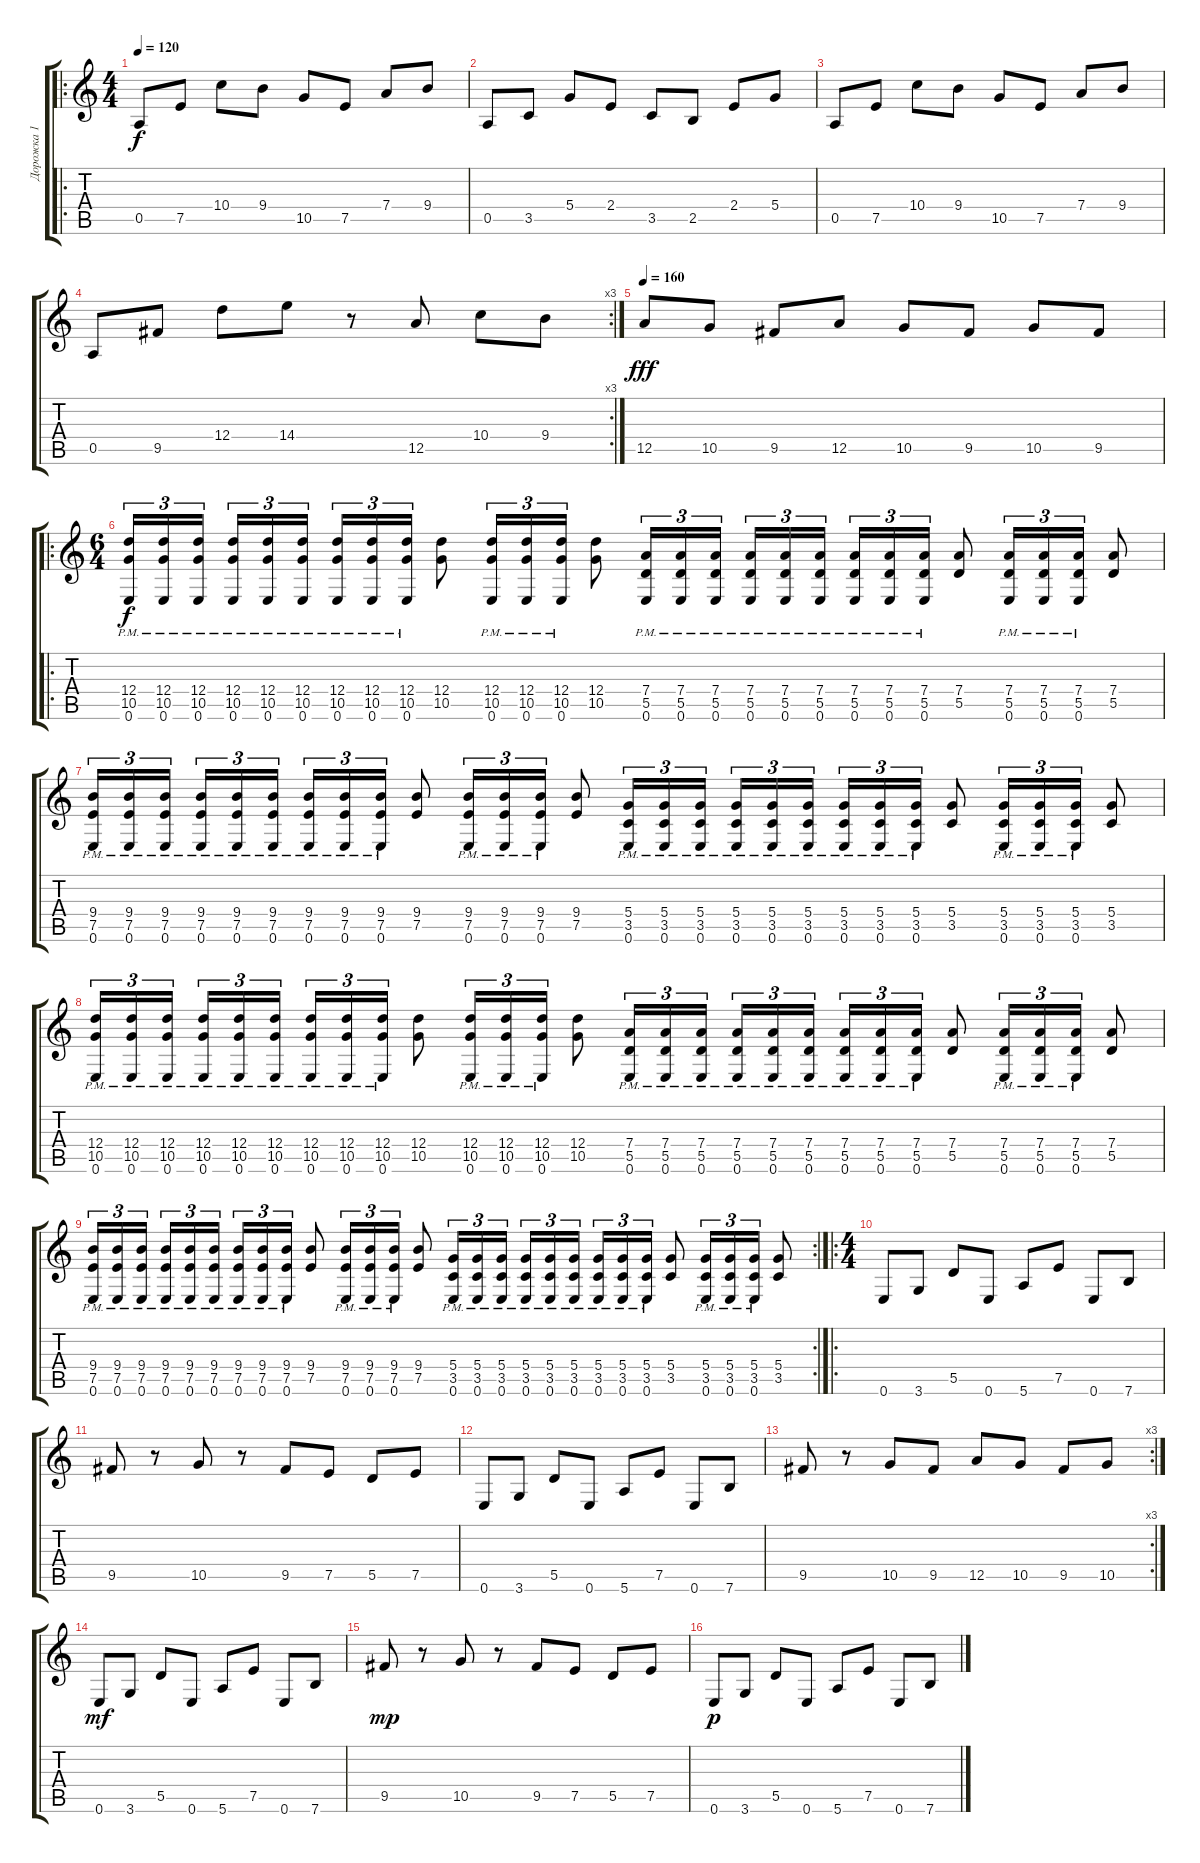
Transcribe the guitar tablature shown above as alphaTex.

\track ("Дорожка 1" "Дорожка 1") {instrument distortionguitar}
\staff {score tabs}
\tuning (E4 B3 G3 D3 A2 E2) {hide}
\ro
\ts (4 4)
\tempo 120
\clef g2
\ks c
0.5.8{dy f} 7.5.8 10.4.8 9.4.8 10.5.8 7.5.8 7.4.8 9.4.8 |
0.5.8 3.5.8 5.4.8 2.4.8 3.5.8 2.5.8 2.4.8 5.4.8 |
0.5.8 7.5.8 10.4.8 9.4.8 10.5.8 7.5.8 7.4.8 9.4.8 |
\rc 3
0.5.8 9.5.8 12.4.8 14.4.8 r.8 12.5.8 10.4.8 9.4.8 |
\tempo 160
12.5.8{dy fff} 10.5.8 9.5.8 12.5.8 10.5.8 9.5.8 10.5.8 9.5.8 |
\ro
\ts (6 4)
(12.4{pm} 10.5{pm} 0.6{pm}).16{tu (3 2) dy f} (12.4{pm} 10.5{pm} 0.6{pm}).16{tu (3 2)} (12.4{pm} 10.5{pm} 0.6{pm}).16{tu (3 2) beam splitsecondary} (12.4{pm} 10.5{pm} 0.6{pm}).16{tu (3 2)} (12.4{pm} 10.5{pm} 0.6{pm}).16{tu (3 2)} (12.4{pm} 10.5{pm} 0.6{pm}).16{tu (3 2) beam splitsecondary} (12.4{pm} 10.5{pm} 0.6{pm}).16{tu (3 2)} (12.4{pm} 10.5{pm} 0.6{pm}).16{tu (3 2)} (12.4{pm} 10.5{pm} 0.6{pm}).16{tu (3 2)} (12.4 10.5).8 (12.4{pm} 10.5{pm} 0.6{pm}).16{tu (3 2)} (12.4{pm} 10.5{pm} 0.6{pm}).16{tu (3 2)} (12.4{pm} 10.5{pm} 0.6{pm}).16{tu (3 2)} (12.4 10.5).8 (7.4{pm} 5.5{pm} 0.6{pm}).16{tu (3 2)} (7.4{pm} 5.5{pm} 0.6{pm}).16{tu (3 2)} (7.4{pm} 5.5{pm} 0.6{pm}).16{tu (3 2) beam splitsecondary} (7.4{pm} 5.5{pm} 0.6{pm}).16{tu (3 2)} (7.4{pm} 5.5{pm} 0.6{pm}).16{tu (3 2)} (7.4{pm} 5.5{pm} 0.6{pm}).16{tu (3 2) beam splitsecondary} (7.4{pm} 5.5{pm} 0.6{pm}).16{tu (3 2)} (7.4{pm} 5.5{pm} 0.6{pm}).16{tu (3 2)} (7.4{pm} 5.5{pm} 0.6{pm}).16{tu (3 2)} (7.4 5.5).8 (7.4{pm} 5.5{pm} 0.6{pm}).16{tu (3 2)} (7.4{pm} 5.5{pm} 0.6{pm}).16{tu (3 2)} (7.4{pm} 5.5{pm} 0.6{pm}).16{tu (3 2)} (7.4 5.5).8 |
(9.4{pm} 7.5{pm} 0.6{pm}).16{tu (3 2)} (9.4{pm} 7.5{pm} 0.6{pm}).16{tu (3 2)} (9.4{pm} 7.5{pm} 0.6{pm}).16{tu (3 2) beam splitsecondary} (9.4{pm} 7.5{pm} 0.6{pm}).16{tu (3 2)} (9.4{pm} 7.5{pm} 0.6{pm}).16{tu (3 2)} (9.4{pm} 7.5{pm} 0.6{pm}).16{tu (3 2) beam splitsecondary} (9.4{pm} 7.5{pm} 0.6{pm}).16{tu (3 2)} (9.4{pm} 7.5{pm} 0.6{pm}).16{tu (3 2)} (9.4{pm} 7.5{pm} 0.6{pm}).16{tu (3 2)} (9.4 7.5).8 (9.4{pm} 7.5{pm} 0.6{pm}).16{tu (3 2)} (9.4{pm} 7.5{pm} 0.6{pm}).16{tu (3 2)} (9.4{pm} 7.5{pm} 0.6{pm}).16{tu (3 2)} (9.4 7.5).8 (5.4{pm} 3.5{pm} 0.6{pm}).16{tu (3 2)} (5.4{pm} 3.5{pm} 0.6{pm}).16{tu (3 2)} (5.4{pm} 3.5{pm} 0.6{pm}).16{tu (3 2) beam splitsecondary} (5.4{pm} 3.5{pm} 0.6{pm}).16{tu (3 2)} (5.4{pm} 3.5{pm} 0.6{pm}).16{tu (3 2)} (5.4{pm} 3.5{pm} 0.6{pm}).16{tu (3 2) beam splitsecondary} (5.4{pm} 3.5{pm} 0.6{pm}).16{tu (3 2)} (5.4{pm} 3.5{pm} 0.6{pm}).16{tu (3 2)} (5.4{pm} 3.5{pm} 0.6{pm}).16{tu (3 2)} (5.4 3.5).8 (5.4{pm} 3.5{pm} 0.6{pm}).16{tu (3 2)} (5.4{pm} 3.5{pm} 0.6{pm}).16{tu (3 2)} (5.4{pm} 3.5{pm} 0.6{pm}).16{tu (3 2)} (5.4 3.5).8 |
(12.4{pm} 10.5{pm} 0.6{pm}).16{tu (3 2)} (12.4{pm} 10.5{pm} 0.6{pm}).16{tu (3 2)} (12.4{pm} 10.5{pm} 0.6{pm}).16{tu (3 2) beam splitsecondary} (12.4{pm} 10.5{pm} 0.6{pm}).16{tu (3 2)} (12.4{pm} 10.5{pm} 0.6{pm}).16{tu (3 2)} (12.4{pm} 10.5{pm} 0.6{pm}).16{tu (3 2) beam splitsecondary} (12.4{pm} 10.5{pm} 0.6{pm}).16{tu (3 2)} (12.4{pm} 10.5{pm} 0.6{pm}).16{tu (3 2)} (12.4{pm} 10.5{pm} 0.6{pm}).16{tu (3 2)} (12.4 10.5).8 (12.4{pm} 10.5{pm} 0.6{pm}).16{tu (3 2)} (12.4{pm} 10.5{pm} 0.6{pm}).16{tu (3 2)} (12.4{pm} 10.5{pm} 0.6{pm}).16{tu (3 2)} (12.4 10.5).8 (7.4{pm} 5.5{pm} 0.6{pm}).16{tu (3 2)} (7.4{pm} 5.5{pm} 0.6{pm}).16{tu (3 2)} (7.4{pm} 5.5{pm} 0.6{pm}).16{tu (3 2) beam splitsecondary} (7.4{pm} 5.5{pm} 0.6{pm}).16{tu (3 2)} (7.4{pm} 5.5{pm} 0.6{pm}).16{tu (3 2)} (7.4{pm} 5.5{pm} 0.6{pm}).16{tu (3 2) beam splitsecondary} (7.4{pm} 5.5{pm} 0.6{pm}).16{tu (3 2)} (7.4{pm} 5.5{pm} 0.6{pm}).16{tu (3 2)} (7.4{pm} 5.5{pm} 0.6{pm}).16{tu (3 2)} (7.4 5.5).8 (7.4{pm} 5.5{pm} 0.6{pm}).16{tu (3 2)} (7.4{pm} 5.5{pm} 0.6{pm}).16{tu (3 2)} (7.4{pm} 5.5{pm} 0.6{pm}).16{tu (3 2)} (7.4 5.5).8 |
\rc 2
(9.4{pm} 7.5{pm} 0.6{pm}).16{tu (3 2)} (9.4{pm} 7.5{pm} 0.6{pm}).16{tu (3 2)} (9.4{pm} 7.5{pm} 0.6{pm}).16{tu (3 2) beam splitsecondary} (9.4{pm} 7.5{pm} 0.6{pm}).16{tu (3 2)} (9.4{pm} 7.5{pm} 0.6{pm}).16{tu (3 2)} (9.4{pm} 7.5{pm} 0.6{pm}).16{tu (3 2) beam splitsecondary} (9.4{pm} 7.5{pm} 0.6{pm}).16{tu (3 2)} (9.4{pm} 7.5{pm} 0.6{pm}).16{tu (3 2)} (9.4{pm} 7.5{pm} 0.6{pm}).16{tu (3 2)} (9.4 7.5).8 (9.4{pm} 7.5{pm} 0.6{pm}).16{tu (3 2)} (9.4{pm} 7.5{pm} 0.6{pm}).16{tu (3 2)} (9.4{pm} 7.5{pm} 0.6{pm}).16{tu (3 2)} (9.4 7.5).8 (5.4{pm} 3.5{pm} 0.6{pm}).16{tu (3 2)} (5.4{pm} 3.5{pm} 0.6{pm}).16{tu (3 2)} (5.4{pm} 3.5{pm} 0.6{pm}).16{tu (3 2) beam splitsecondary} (5.4{pm} 3.5{pm} 0.6{pm}).16{tu (3 2)} (5.4{pm} 3.5{pm} 0.6{pm}).16{tu (3 2)} (5.4{pm} 3.5{pm} 0.6{pm}).16{tu (3 2) beam splitsecondary} (5.4{pm} 3.5{pm} 0.6{pm}).16{tu (3 2)} (5.4{pm} 3.5{pm} 0.6{pm}).16{tu (3 2)} (5.4{pm} 3.5{pm} 0.6{pm}).16{tu (3 2)} (5.4 3.5).8 (5.4{pm} 3.5{pm} 0.6{pm}).16{tu (3 2)} (5.4{pm} 3.5{pm} 0.6{pm}).16{tu (3 2)} (5.4{pm} 3.5{pm} 0.6{pm}).16{tu (3 2)} (5.4 3.5).8 |
\ro
\ts (4 4)
0.6.8 3.6.8 5.5.8 0.6.8 5.6.8 7.5.8 0.6.8 7.6.8 |
9.5.8 r.8 10.5.8 r.8 9.5.8 7.5.8 5.5.8 7.5.8 |
0.6.8 3.6.8 5.5.8 0.6.8 5.6.8 7.5.8 0.6.8 7.6.8 |
\rc 3
9.5.8 r.8 10.5.8 9.5.8 12.5.8 10.5.8 9.5.8 10.5.8 |
0.6.8{dy mf} 3.6.8 5.5.8 0.6.8 5.6.8 7.5.8 0.6.8 7.6.8 |
9.5.8{dy mp} r.8 10.5.8 r.8 9.5.8 7.5.8 5.5.8 7.5.8 |
0.6.8{dy p} 3.6.8 5.5.8 0.6.8 5.6.8 7.5.8 0.6.8 7.6.8
